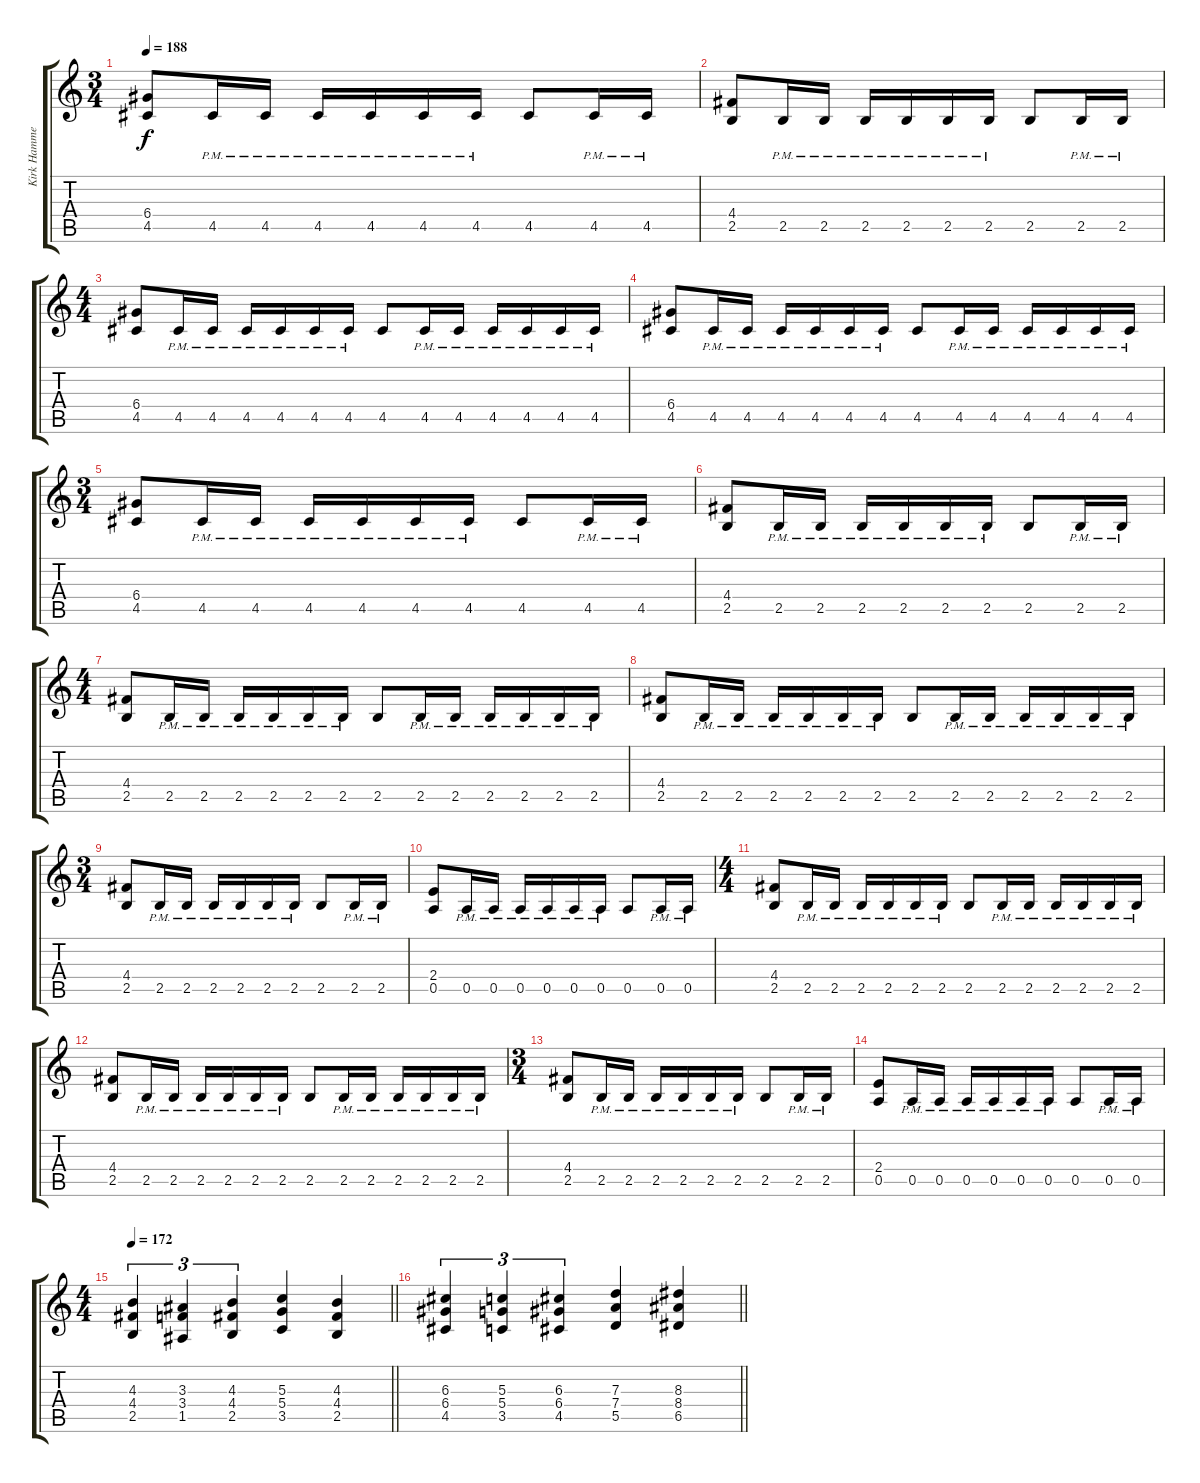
\track ("Kirk Hammett Rhythm" "Kirk Hamme") {instrument distortionguitar}
\staff {score tabs}
\tuning (E4 B3 G3 D3 A2 E2) {hide}
\ts (3 4)
\tempo 188
\clef g2
\ks c
(6.4 4.5).8{dy f} 4.5{pm}.16 4.5{pm}.16 4.5{pm}.16 4.5{pm}.16 4.5{pm}.16 4.5{pm}.16 4.5.8 4.5{pm}.16 4.5{pm}.16 |
(4.4 2.5).8 2.5{pm}.16 2.5{pm}.16 2.5{pm}.16 2.5{pm}.16 2.5{pm}.16 2.5{pm}.16 2.5.8 2.5{pm}.16 2.5{pm}.16 |
\ts (4 4)
(6.4 4.5).8 4.5{pm}.16 4.5{pm}.16 4.5{pm}.16 4.5{pm}.16 4.5{pm}.16 4.5{pm}.16 4.5.8 4.5{pm}.16 4.5{pm}.16 4.5{pm}.16 4.5{pm}.16 4.5{pm}.16 4.5{pm}.16 |
(6.4 4.5).8 4.5{pm}.16 4.5{pm}.16 4.5{pm}.16 4.5{pm}.16 4.5{pm}.16 4.5{pm}.16 4.5.8 4.5{pm}.16 4.5{pm}.16 4.5{pm}.16 4.5{pm}.16 4.5{pm}.16 4.5{pm}.16 |
\ts (3 4)
(6.4 4.5).8 4.5{pm}.16 4.5{pm}.16 4.5{pm}.16 4.5{pm}.16 4.5{pm}.16 4.5{pm}.16 4.5.8 4.5{pm}.16 4.5{pm}.16 |
(4.4 2.5).8 2.5{pm}.16 2.5{pm}.16 2.5{pm}.16 2.5{pm}.16 2.5{pm}.16 2.5{pm}.16 2.5.8 2.5{pm}.16 2.5{pm}.16 |
\ts (4 4)
(4.4 2.5).8 2.5{pm}.16 2.5{pm}.16 2.5{pm}.16 2.5{pm}.16 2.5{pm}.16 2.5{pm}.16 2.5.8 2.5{pm}.16 2.5{pm}.16 2.5{pm}.16 2.5{pm}.16 2.5{pm}.16 2.5{pm}.16 |
(4.4 2.5).8 2.5{pm}.16 2.5{pm}.16 2.5{pm}.16 2.5{pm}.16 2.5{pm}.16 2.5{pm}.16 2.5.8 2.5{pm}.16 2.5{pm}.16 2.5{pm}.16 2.5{pm}.16 2.5{pm}.16 2.5{pm}.16 |
\ts (3 4)
(4.4 2.5).8 2.5{pm}.16 2.5{pm}.16 2.5{pm}.16 2.5{pm}.16 2.5{pm}.16 2.5{pm}.16 2.5.8 2.5{pm}.16 2.5{pm}.16 |
(2.4 0.5).8 0.5{pm}.16 0.5{pm}.16 0.5{pm}.16 0.5{pm}.16 0.5{pm}.16 0.5{pm}.16 0.5.8 0.5{pm}.16 0.5{pm}.16 |
\ts (4 4)
(4.4 2.5).8 2.5{pm}.16 2.5{pm}.16 2.5{pm}.16 2.5{pm}.16 2.5{pm}.16 2.5{pm}.16 2.5.8 2.5{pm}.16 2.5{pm}.16 2.5{pm}.16 2.5{pm}.16 2.5{pm}.16 2.5{pm}.16 |
(4.4 2.5).8 2.5{pm}.16 2.5{pm}.16 2.5{pm}.16 2.5{pm}.16 2.5{pm}.16 2.5{pm}.16 2.5.8 2.5{pm}.16 2.5{pm}.16 2.5{pm}.16 2.5{pm}.16 2.5{pm}.16 2.5{pm}.16 |
\ts (3 4)
(4.4 2.5).8 2.5{pm}.16 2.5{pm}.16 2.5{pm}.16 2.5{pm}.16 2.5{pm}.16 2.5{pm}.16 2.5.8 2.5{pm}.16 2.5{pm}.16 |
(2.4 0.5).8 0.5{pm}.16 0.5{pm}.16 0.5{pm}.16 0.5{pm}.16 0.5{pm}.16 0.5{pm}.16 0.5.8 0.5{pm}.16 0.5{pm}.16 |
\ts (4 4)
\tempo 172
\barLineRight lightlight
(4.3 4.4 2.5).4{tu (3 2)} (3.3 3.4 1.5).4{tu (3 2)} (4.3 4.4 2.5).4{tu (3 2)} (5.3 5.4 3.5).4 (4.3 4.4 2.5).4 |
\section ("" "")
\barLineRight lightlight
(6.3 6.4 4.5).4{tu (3 2)} (5.3 5.4 3.5).4{tu (3 2)} (6.3 6.4 4.5).4{tu (3 2)} (7.3 7.4 5.5).4 (8.3 8.4 6.5).4
